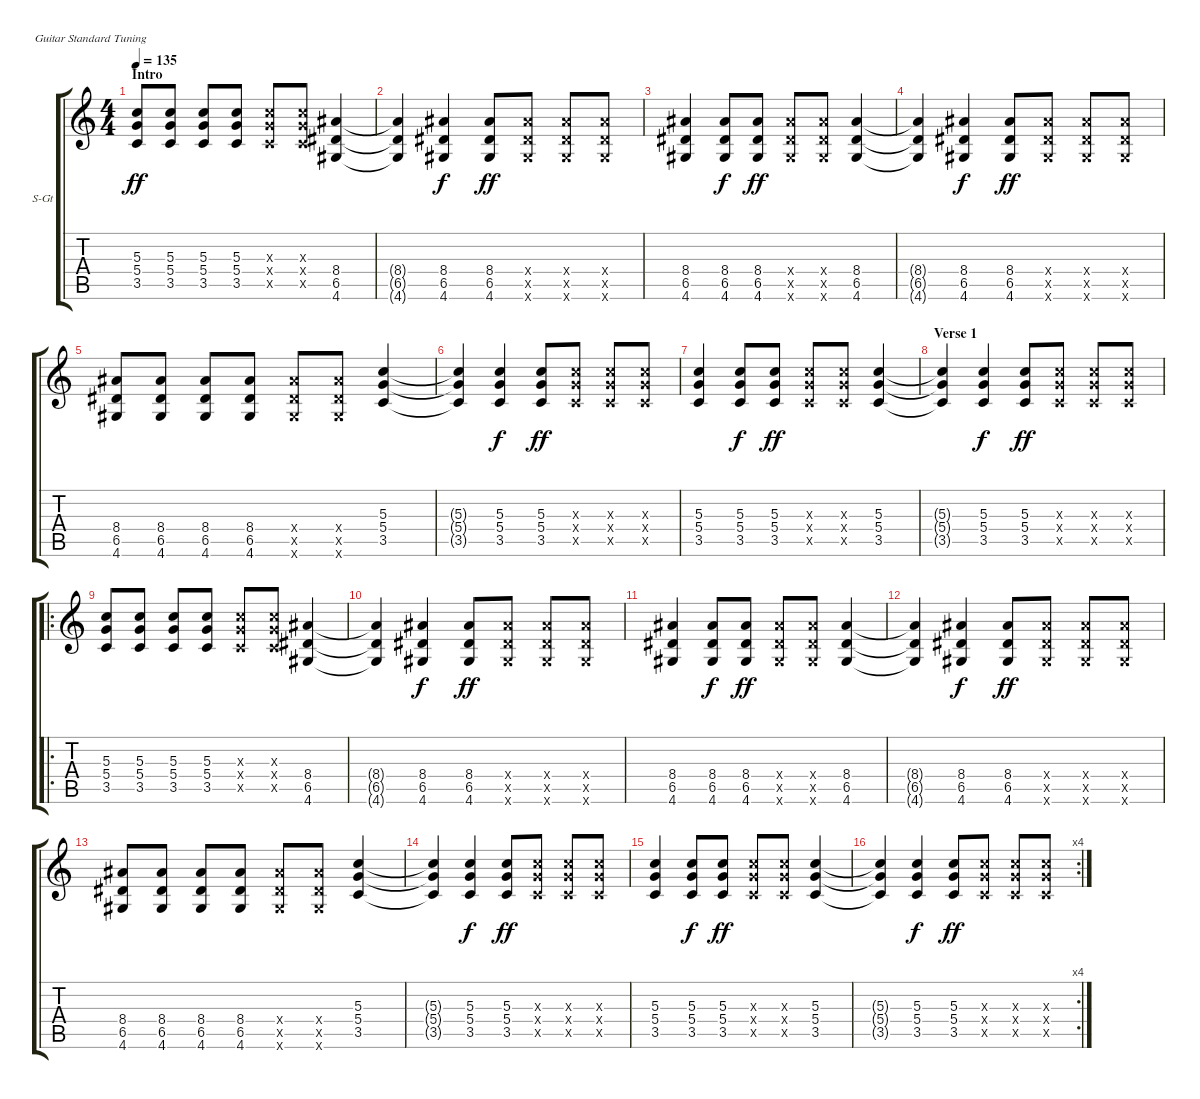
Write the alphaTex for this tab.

\defaultSystemsLayout 4
\bracketExtendMode groupsimilarinstruments
\firstSystemTrackNameOrientation horizontal
\otherSystemsTrackNameOrientation horizontal
\track ("Steel Guitar" "S-Gt") {instrument acousticguitarsteel}
\staff {score tabs}
\tuning (E4 B3 G3 D3 A2 E2)
\ts (4 4)
\section ("" "Intro")
\tempo 135
\clef g2
\ks c
(3.5 5.4 5.3).8{lyrics (0 "") lyrics (1 "") lyrics (2 "") lyrics (3 "") lyrics (4 "") dy ff instrument acousticguitarsteel} (3.5 5.4 5.3).8{lyrics (0 "") lyrics (1 "") lyrics (2 "") lyrics (3 "") lyrics (4 "")} (3.5 5.4 5.3).8{lyrics (0 "") lyrics (1 "") lyrics (2 "") lyrics (3 "") lyrics (4 "")} (3.5 5.4 5.3).8 (3.5{x} 5.4{x} 5.3{x}).8 (3.5{x} 5.4{x} 5.3{x}).8 (4.6 6.5 8.4).4 |
(4.6{t} 6.5{t} 8.4{t}).4 (4.6 6.5 8.4).4{dy f} (4.6 6.5 8.4).8{dy ff} (4.6{x} 6.5{x} 8.4{x}).8 (4.6{x} 6.5{x} 8.4{x}).8 (4.6{x} 6.5{x} 8.4{x}).8 |
(4.6 6.5 8.4).4 (4.6 6.5 8.4).8{dy f} (4.6 6.5 8.4).8{dy ff} (4.6{x} 6.5{x} 8.4{x}).8 (4.6{x} 6.5{x} 8.4{x}).8 (4.6 6.5 8.4).4 |
(4.6{t} 6.5{t} 8.4{t}).4 (4.6 6.5 8.4).4{dy f} (4.6 6.5 8.4).8{dy ff} (4.6{x} 6.5{x} 8.4{x}).8 (4.6{x} 6.5{x} 8.4{x}).8 (4.6{x} 6.5{x} 8.4{x}).8 |
(4.6 6.5 8.4).8 (8.4 6.5 4.6).8 (4.6 6.5 8.4).8 (8.4 6.5 4.6).8 (4.6{x} 6.5{x} 8.4{x}).8 (8.4{x} 6.5{x} 4.6{x}).8 (3.5 5.4 5.3).4 |
(5.3{t} 5.4{t} 3.5{t}).4 (3.5 5.4 5.3).4{dy f} (3.5 5.4 5.3).8{dy ff} (3.5{x} 5.4{x} 5.3{x}).8 (3.5{x} 5.4{x} 5.3{x}).8 (3.5{x} 5.4{x} 5.3{x}).8 |
(3.5 5.4 5.3).4 (3.5 5.4 5.3).8{dy f} (3.5 5.4 5.3).8{dy ff} (3.5{x} 5.4{x} 5.3{x}).8 (3.5{x} 5.4{x} 5.3{x}).8 (3.5 5.4 5.3).4 |
\section ("" "Verse 1")
(3.5{t} 5.4{t} 5.3{t}).4{lyrics (0 "") lyrics (1 "") lyrics (2 "") lyrics (3 "") lyrics (4 "")} (3.5 5.4 5.3).4{lyrics (0 "") lyrics (1 "") lyrics (2 "") lyrics (3 "") lyrics (4 "") dy f} (3.5 5.4 5.3).8{lyrics (0 "") lyrics (1 "") lyrics (2 "") lyrics (3 "") lyrics (4 "") dy ff} (3.5{x} 5.4{x} 5.3{x}).8{lyrics (0 "") lyrics (1 "") lyrics (2 "") lyrics (3 "") lyrics (4 "")} (3.5{x} 5.4{x} 5.3{x}).8{lyrics (0 "") lyrics (1 "") lyrics (2 "") lyrics (3 "") lyrics (4 "")} (3.5{x} 5.4{x} 5.3{x}).8{lyrics (0 "") lyrics (1 "") lyrics (2 "") lyrics (3 "") lyrics (4 "")} |
\ro
(3.5 5.4 5.3).8{lyrics (0 "") lyrics (1 "") lyrics (2 "") lyrics (3 "") lyrics (4 "")} (3.5 5.4 5.3).8{lyrics (0 "") lyrics (1 "") lyrics (2 "") lyrics (3 "") lyrics (4 "")} (3.5 5.4 5.3).8{lyrics (0 "") lyrics (1 "") lyrics (2 "") lyrics (3 "") lyrics (4 "")} (3.5 5.4 5.3).8{lyrics (0 "") lyrics (1 "") lyrics (2 "") lyrics (3 "") lyrics (4 "")} (3.5{x} 5.4{x} 5.3{x}).8{lyrics (0 "") lyrics (1 "") lyrics (2 "") lyrics (3 "") lyrics (4 "")} (3.5{x} 5.4{x} 5.3{x}).8{lyrics (0 "") lyrics (1 "") lyrics (2 "") lyrics (3 "") lyrics (4 "")} (4.6 6.5 8.4).4{lyrics (0 "") lyrics (1 "") lyrics (2 "") lyrics (3 "") lyrics (4 "")} |
(4.6{t} 6.5{t} 8.4{t}).4{lyrics (0 "") lyrics (1 "") lyrics (2 "") lyrics (3 "") lyrics (4 "")} (4.6 6.5 8.4).4{lyrics (0 "") lyrics (1 "") lyrics (2 "") lyrics (3 "") lyrics (4 "") dy f} (4.6 6.5 8.4).8{lyrics (0 "") lyrics (1 "") lyrics (2 "") lyrics (3 "") lyrics (4 "") dy ff} (4.6{x} 6.5{x} 8.4{x}).8{lyrics (0 "") lyrics (1 "") lyrics (2 "") lyrics (3 "") lyrics (4 "")} (4.6{x} 6.5{x} 8.4{x}).8{lyrics (0 "") lyrics (1 "") lyrics (2 "") lyrics (3 "") lyrics (4 "")} (4.6{x} 6.5{x} 8.4{x}).8{lyrics (0 "") lyrics (1 "") lyrics (2 "") lyrics (3 "") lyrics (4 "")} |
(4.6 6.5 8.4).4{lyrics (0 "") lyrics (1 "") lyrics (2 "") lyrics (3 "") lyrics (4 "")} (4.6 6.5 8.4).8{lyrics (0 "") lyrics (1 "") lyrics (2 "") lyrics (3 "") lyrics (4 "") dy f} (4.6 6.5 8.4).8{lyrics (0 "") lyrics (1 "") lyrics (2 "") lyrics (3 "") lyrics (4 "") dy ff} (4.6{x} 6.5{x} 8.4{x}).8{lyrics (0 "") lyrics (1 "") lyrics (2 "") lyrics (3 "") lyrics (4 "")} (4.6{x} 6.5{x} 8.4{x}).8{lyrics (0 "") lyrics (1 "") lyrics (2 "") lyrics (3 "") lyrics (4 "")} (4.6 6.5 8.4).4{lyrics (0 "") lyrics (1 "") lyrics (2 "") lyrics (3 "") lyrics (4 "")} |
(4.6{t} 6.5{t} 8.4{t}).4{lyrics (0 "") lyrics (1 "") lyrics (2 "") lyrics (3 "") lyrics (4 "")} (4.6 6.5 8.4).4{lyrics (0 "") lyrics (1 "") lyrics (2 "") lyrics (3 "") lyrics (4 "") dy f} (4.6 6.5 8.4).8{lyrics (0 "") lyrics (1 "") lyrics (2 "") lyrics (3 "") lyrics (4 "") dy ff} (4.6{x} 6.5{x} 8.4{x}).8{lyrics (0 "") lyrics (1 "") lyrics (2 "") lyrics (3 "") lyrics (4 "")} (4.6{x} 6.5{x} 8.4{x}).8{lyrics (0 "") lyrics (1 "") lyrics (2 "") lyrics (3 "") lyrics (4 "")} (4.6{x} 6.5{x} 8.4{x}).8{lyrics (0 "") lyrics (1 "") lyrics (2 "") lyrics (3 "") lyrics (4 "")} |
(4.6 6.5 8.4).8{lyrics (0 "") lyrics (1 "") lyrics (2 "") lyrics (3 "") lyrics (4 "")} (8.4 6.5 4.6).8{lyrics (0 "") lyrics (1 "") lyrics (2 "") lyrics (3 "") lyrics (4 "")} (4.6 6.5 8.4).8{lyrics (0 "") lyrics (1 "") lyrics (2 "") lyrics (3 "") lyrics (4 "")} (8.4 6.5 4.6).8{lyrics (0 "") lyrics (1 "") lyrics (2 "") lyrics (3 "") lyrics (4 "")} (4.6{x} 6.5{x} 8.4{x}).8{lyrics (0 "") lyrics (1 "") lyrics (2 "") lyrics (3 "") lyrics (4 "")} (8.4{x} 6.5{x} 4.6{x}).8{lyrics (0 "") lyrics (1 "") lyrics (2 "") lyrics (3 "") lyrics (4 "")} (3.5 5.4 5.3).4{lyrics (0 "") lyrics (1 "") lyrics (2 "") lyrics (3 "") lyrics (4 "")} |
(5.3{t} 5.4{t} 3.5{t}).4{lyrics (0 "") lyrics (1 "") lyrics (2 "") lyrics (3 "") lyrics (4 "")} (3.5 5.4 5.3).4{lyrics (0 "") lyrics (1 "") lyrics (2 "") lyrics (3 "") lyrics (4 "") dy f} (3.5 5.4 5.3).8{lyrics (0 "") lyrics (1 "") lyrics (2 "") lyrics (3 "") lyrics (4 "") dy ff} (3.5{x} 5.4{x} 5.3{x}).8{lyrics (0 "") lyrics (1 "") lyrics (2 "") lyrics (3 "") lyrics (4 "")} (3.5{x} 5.4{x} 5.3{x}).8{lyrics (0 "") lyrics (1 "") lyrics (2 "") lyrics (3 "") lyrics (4 "")} (3.5{x} 5.4{x} 5.3{x}).8{lyrics (0 "") lyrics (1 "") lyrics (2 "") lyrics (3 "") lyrics (4 "")} |
(3.5 5.4 5.3).4{lyrics (0 "") lyrics (1 "") lyrics (2 "") lyrics (3 "") lyrics (4 "")} (3.5 5.4 5.3).8{lyrics (0 "") lyrics (1 "") lyrics (2 "") lyrics (3 "") lyrics (4 "") dy f} (3.5 5.4 5.3).8{lyrics (0 "") lyrics (1 "") lyrics (2 "") lyrics (3 "") lyrics (4 "") dy ff} (3.5{x} 5.4{x} 5.3{x}).8{lyrics (0 "") lyrics (1 "") lyrics (2 "") lyrics (3 "") lyrics (4 "")} (3.5{x} 5.4{x} 5.3{x}).8{lyrics (0 "") lyrics (1 "") lyrics (2 "") lyrics (3 "") lyrics (4 "")} (3.5 5.4 5.3).4{lyrics (0 "") lyrics (1 "") lyrics (2 "") lyrics (3 "") lyrics (4 "")} |
\rc 4
(3.5{t} 5.4{t} 5.3{t}).4{lyrics (0 "") lyrics (1 "") lyrics (2 "") lyrics (3 "") lyrics (4 "")} (3.5 5.4 5.3).4{lyrics (0 "") lyrics (1 "") lyrics (2 "") lyrics (3 "") lyrics (4 "") dy f} (3.5 5.4 5.3).8{lyrics (0 "") lyrics (1 "") lyrics (2 "") lyrics (3 "") lyrics (4 "") dy ff} (3.5{x} 5.4{x} 5.3{x}).8{lyrics (0 "") lyrics (1 "") lyrics (2 "") lyrics (3 "") lyrics (4 "")} (3.5{x} 5.4{x} 5.3{x}).8{lyrics (0 "") lyrics (1 "") lyrics (2 "") lyrics (3 "") lyrics (4 "")} (3.5{x} 5.4{x} 5.3{x}).8{lyrics (0 "") lyrics (1 "") lyrics (2 "") lyrics (3 "") lyrics (4 "")}
